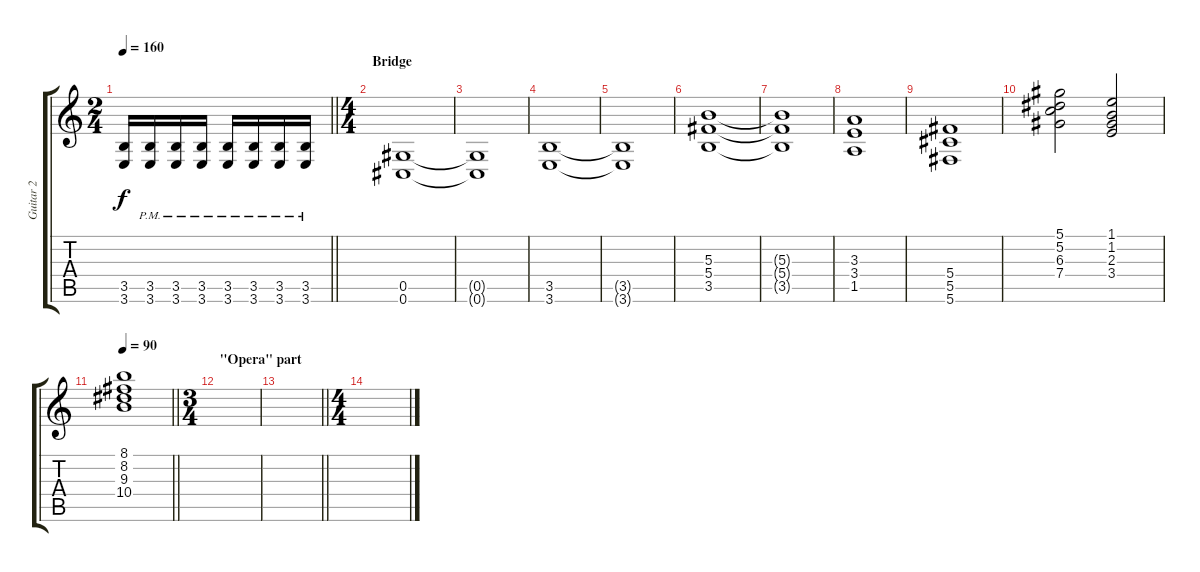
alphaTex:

\track ("Guitar 2" "Guitar 2") {instrument overdrivenguitar}
\staff {score tabs}
\tuning (Eb4 Bb3 Gb3 Db3 Ab2 Db2) {hide}
\ts (2 4)
\tempo 160
\clef g2
\barLineRight lightlight
\ks c
(3.5 3.6).16{dy f} (3.5{pm} 3.6).16 (3.5{pm} 3.6).16 (3.5{pm} 3.6).16 (3.5{pm} 3.6).16 (3.5{pm} 3.6).16 (3.5{pm} 3.6).16 (3.5{pm} 3.6{pm}).16 |
\ts (4 4)
\section ("" "Bridge")
(0.5 0.6).1 |
(0.5{t} 0.6{t}).1 |
(3.5 3.6).1 |
(3.5{t} 3.6{t}).1 |
(5.3 5.4 3.5).1 |
(5.3{t} 5.4{t} 3.5{t}).1 |
(3.3 3.4 1.5).1 |
(5.4 5.5 5.6).1 |
(5.1 5.2 6.3 7.4).2 (1.1 1.2 2.3 3.4).2 |
\tempo 90
\barLineRight lightlight
(8.1 8.2 9.3 10.4).1 |
\ts (3 4)
\section ("" "\"Opera\" part")
|
\barLineRight lightlight
|
\ts (4 4)
